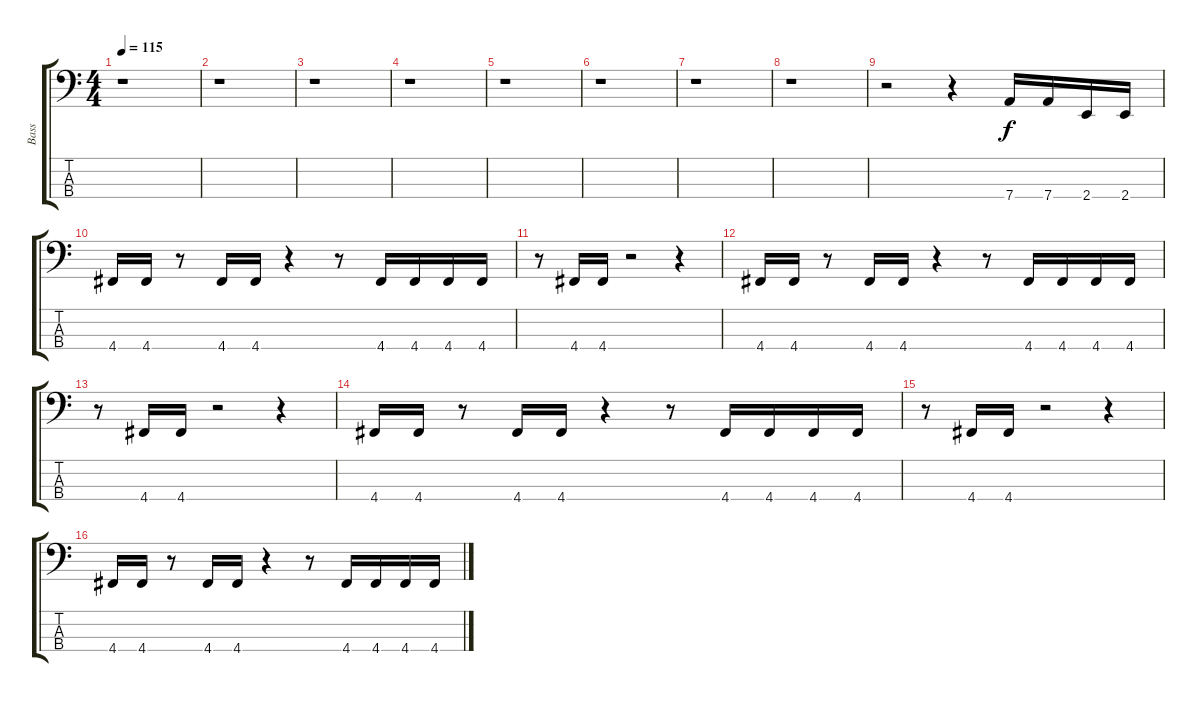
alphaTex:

\track ("Bass" "Bass") {instrument electricbasspick}
\staff {score tabs}
\tuning (G2 D2 A1 D1) {hide}
\ts (4 4)
\tempo 115
\clef f4
\ks c
r.1{dy f instrument electricbasspick} |
r.1 |
r.1 |
r.1 |
r.1 |
r.1 |
r.1 |
r.1 |
r.2 r.4 7.4.16 7.4.16 2.4.16 2.4.16 |
4.4.16 4.4.16 r.8 4.4.16 4.4.16 r.4 r.8 4.4.16 4.4.16 4.4.16 4.4.16 |
r.8 4.4.16 4.4.16 r.2 r.4 |
4.4.16 4.4.16 r.8 4.4.16 4.4.16 r.4 r.8 4.4.16 4.4.16 4.4.16 4.4.16 |
r.8 4.4.16 4.4.16 r.2 r.4 |
4.4.16 4.4.16 r.8 4.4.16 4.4.16 r.4 r.8 4.4.16 4.4.16 4.4.16 4.4.16 |
r.8 4.4.16 4.4.16 r.2 r.4 |
4.4.16 4.4.16 r.8 4.4.16 4.4.16 r.4 r.8 4.4.16 4.4.16 4.4.16 4.4.16
